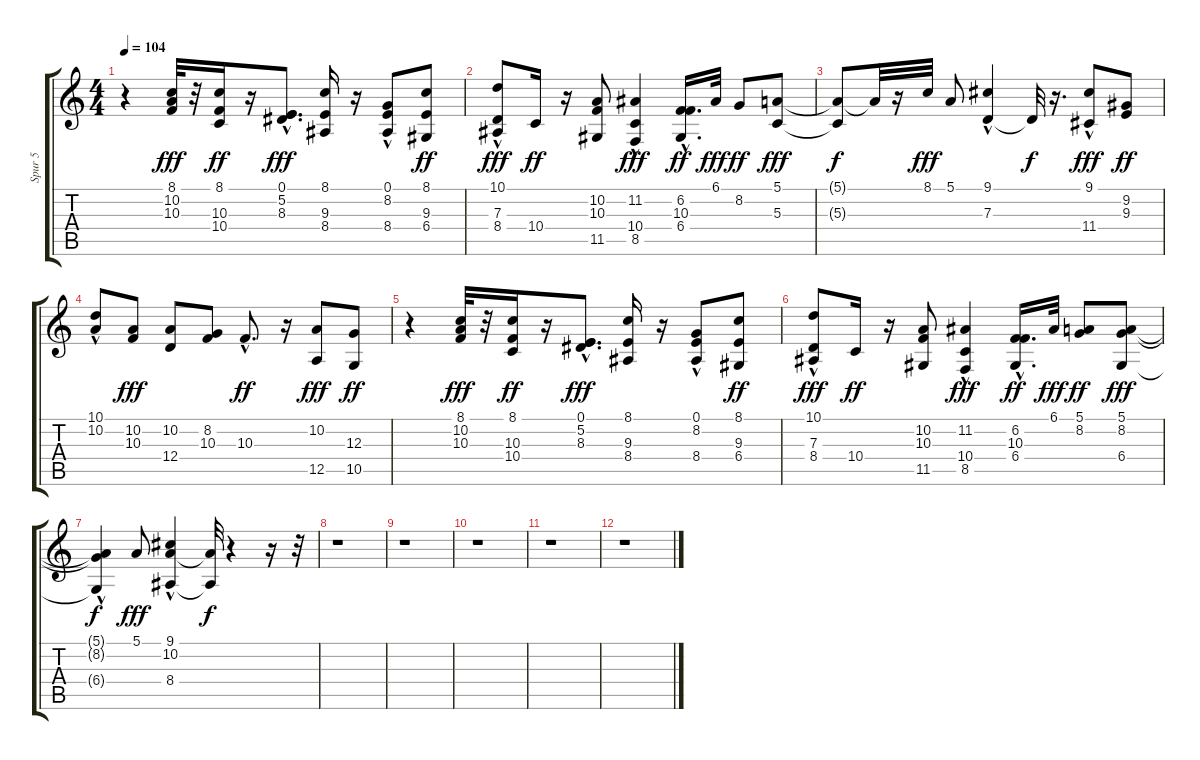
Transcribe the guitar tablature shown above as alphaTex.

\track ("Spur 5" "Spur 5") {instrument voiceoohs}
\staff {score tabs}
\tuning (E4 B3 G3 D3 A2 E2) {hide}
\ts (4 4)
\tempo 104
\clef g2
\ks c
r.4{dy ff} (8.1 10.2 10.3).32{dy fff} r.32 (8.1 10.3 10.4).16{dy ff} r.16 (0.1{hac} 5.2{hac} 8.3).8{d dy fff} (8.1 9.3 8.4).16 r.16 (0.1 8.2{hac} 8.4).8 (8.1 9.3 6.4).8{dy ff} |
(10.1{hac} 7.3 8.4).8{dy fff} 10.4.16{dy ff} r.16 (10.2 10.3 11.5).8 (11.2{hac} 10.4{hac} 8.5).4{dy fff} (6.2{hac} 10.3{hac} 6.4).16{d dy ff} 6.1.32{dy fff} 8.2.8{dy ff} (5.1 5.3).8{dy fff} |
(5.1{t} 5.3{t}).8{dy f} 5.1{t}.32 r.16 8.1.32{dy fff} 5.1.8 (9.1{hac} 7.3).4 7.3{t}.32{dy f} r.16{d} (9.1{hac} 11.4).8{dy fff} (9.2 9.3).8{dy ff} |
(10.1{hac} 10.2).8 (10.2 10.3).8{dy fff} (10.2 12.4).8 (8.2 10.3).8 10.3{hac}.8{d dy ff} r.16 (10.2 12.5).8{dy fff} (12.3 10.5).8{dy ff} |
r.4 (8.1 10.2 10.3).32{dy fff} r.32 (8.1 10.3 10.4).16{dy ff} r.16 (0.1{hac} 5.2{hac} 8.3).8{d dy fff} (8.1 9.3 8.4).16 r.16 (0.1 8.2{hac} 8.4).8 (8.1 9.3 6.4).8{dy ff} |
(10.1{hac} 7.3 8.4).8{dy fff} 10.4.16{dy ff} r.16 (10.2 10.3 11.5).8 (11.2{hac} 10.4{hac} 8.5).4{dy fff} (6.2{hac} 10.3{hac} 6.4).16{d dy ff} 6.1.32{dy fff} (5.1 8.2).8{dy ff} (5.1 8.2 6.4).8{dy fff} |
(5.1{t} 8.2{hac t} 6.4{t}).4{dy f} 5.1.8{dy fff} (9.1{hac} 10.2 8.4).4 (10.2{t} 8.4{t}).32{dy f} r.4 r.16 r.32 |
r.1 |
r.1 |
r.1 |
r.1 |
r.1
